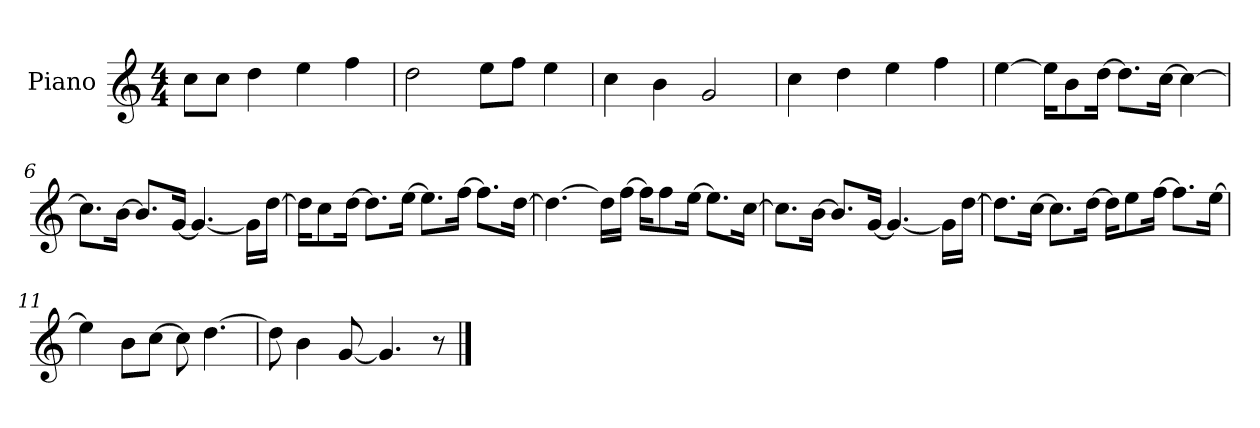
**kern
*part1
*staff1
*I"Piano
*I'P-no
*clefG2
*k[]
*M4/4
*MM90
=1
8cc\L
8cc\J
4dd\
4ee\
4ff\
=2
2dd\
8ee\L
8ff\J
4ee\
=3
4cc\
4b\
2g/
=4
4cc\
4dd\
4ee\
4ff\
=5
[4ee\
16ee\KL]
8b\
[16dd\Jk
8.dd\L]
[16cc\Jk
4cc\_
=6
8.cc\L]
[16b\Jk
8.b/L]
[16g/Jk
4.g/_
16g\LL]
[16dd\JJ
!!LO:LB:g=z
=7
16dd\KL]
8cc\
[16dd\Jk
8.dd\L]
[16ee\Jk
8.ee\L]
[16ff\Jk
8.ff\L]
[16dd\Jk
=8
4.dd\_
16dd\LL]
[16ff\JJ
16ff\KL]
8ff\
[16ee\Jk
8.ee\L]
[16cc\Jk
=9
8.cc\L]
[16b\Jk
8.b/L]
[16g/Jk
4.g/_
16g\LL]
[16dd\JJ
=10
8.dd\L]
[16cc\Jk
8.cc\L]
[16dd\Jk
16dd\KL]
8ee\
[16ff\Jk
8.ff\L]
[16ee\Jk
!!LO:LB:g=z
=11
4ee\]
8b\L
[8cc\J
8cc\]
[4.dd\
=12
8dd\]
4b\
[8g/
4.g/]
8r
==
*-
